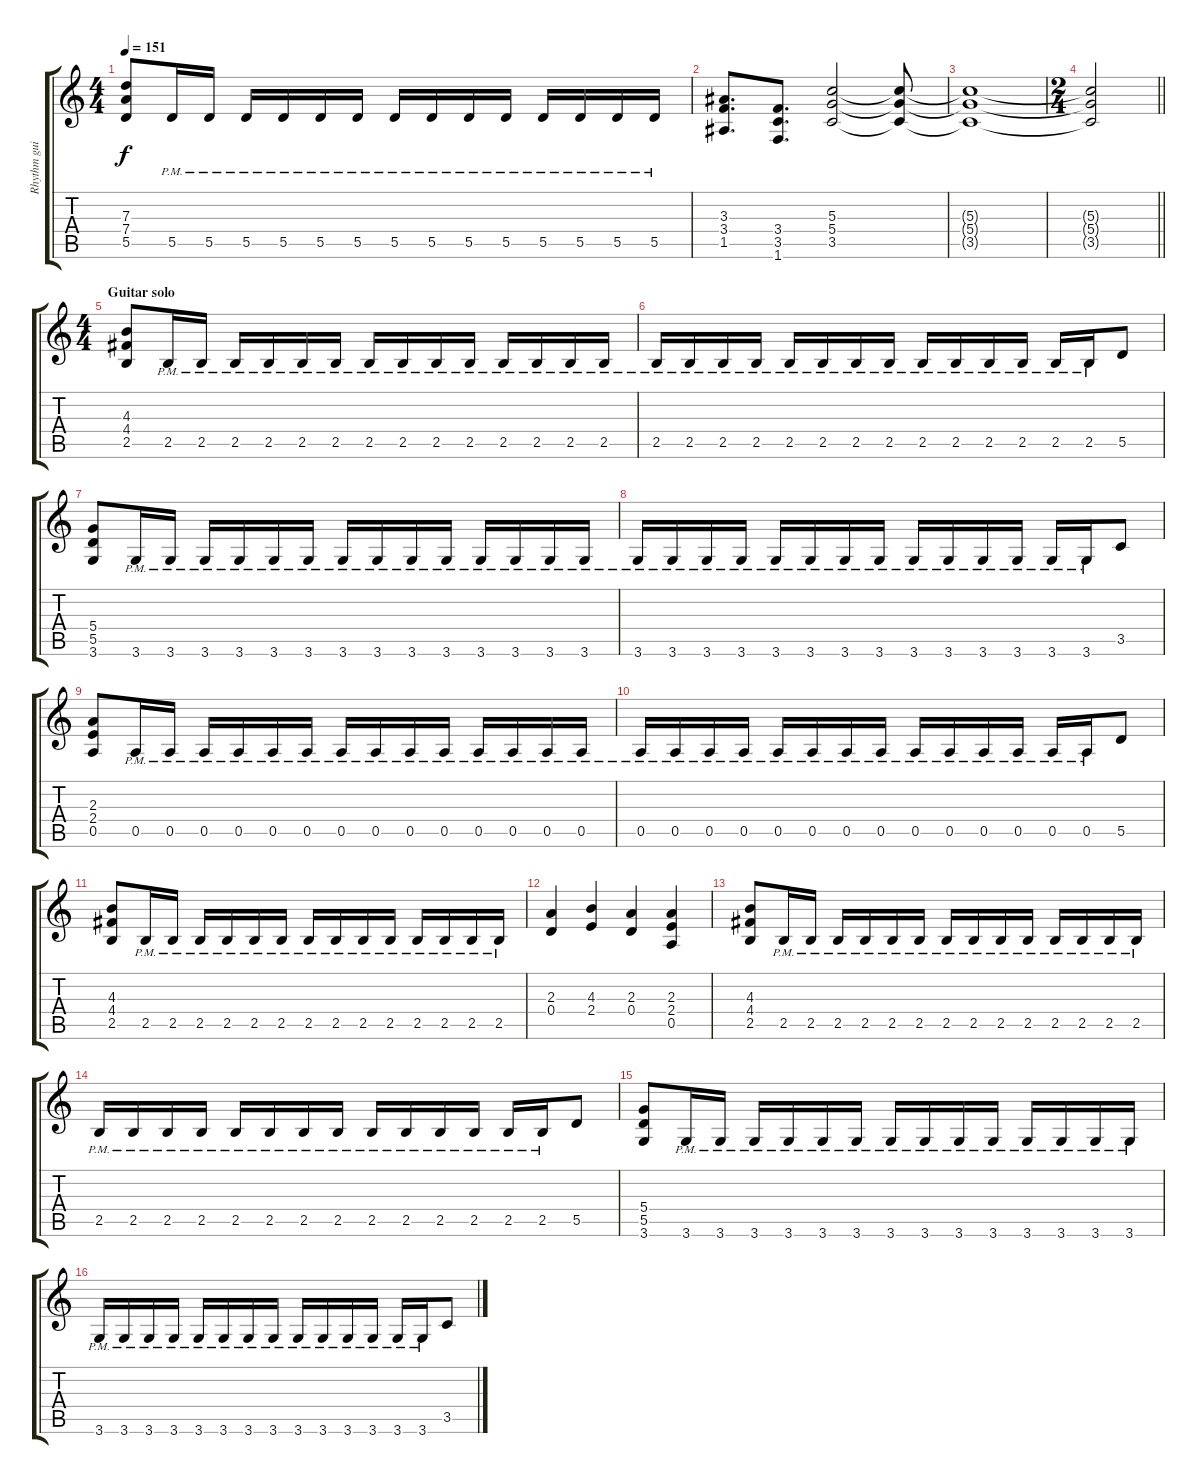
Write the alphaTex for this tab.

\track ("Rhythm guitar" "Rhythm gui") {instrument distortionguitar}
\staff {score tabs}
\tuning (E4 B3 G3 D3 A2 E2) {hide}
\ts (4 4)
\tempo 151
\clef g2
\ks c
(7.3 7.4 5.5).8{dy f} 5.5{pm}.16 5.5{pm}.16 5.5{pm}.16 5.5{pm}.16 5.5{pm}.16 5.5{pm}.16 5.5{pm}.16 5.5{pm}.16 5.5{pm}.16 5.5{pm}.16 5.5{pm}.16 5.5{pm}.16 5.5{pm}.16 5.5{pm}.16 |
(3.3 3.4 1.5).8{d} (3.4 3.5 1.6).8{d} (5.3 5.4 3.5).2 (5.3{t} 5.4{t} 3.5{t}).8 |
(5.3{t} 5.4{t} 3.5{t}).1 |
\ts (2 4)
\barLineRight lightlight
(5.3{t} 5.4{t} 3.5{t}).2 |
\ts (4 4)
\section ("" "Guitar solo")
(4.3 4.4 2.5).8 2.5{pm}.16 2.5{pm}.16 2.5{pm}.16 2.5{pm}.16 2.5{pm}.16 2.5{pm}.16 2.5{pm}.16 2.5{pm}.16 2.5{pm}.16 2.5{pm}.16 2.5{pm}.16 2.5{pm}.16 2.5{pm}.16 2.5{pm}.16 |
2.5{pm}.16 2.5{pm}.16 2.5{pm}.16 2.5{pm}.16 2.5{pm}.16 2.5{pm}.16 2.5{pm}.16 2.5{pm}.16 2.5{pm}.16 2.5{pm}.16 2.5{pm}.16 2.5{pm}.16 2.5{pm}.16 2.5{pm}.16 5.5.8 |
(5.4 5.5 3.6).8 3.6{pm}.16 3.6{pm}.16 3.6{pm}.16 3.6{pm}.16 3.6{pm}.16 3.6{pm}.16 3.6{pm}.16 3.6{pm}.16 3.6{pm}.16 3.6{pm}.16 3.6{pm}.16 3.6{pm}.16 3.6{pm}.16 3.6{pm}.16 |
3.6{pm}.16 3.6{pm}.16 3.6{pm}.16 3.6{pm}.16 3.6{pm}.16 3.6{pm}.16 3.6{pm}.16 3.6{pm}.16 3.6{pm}.16 3.6{pm}.16 3.6{pm}.16 3.6{pm}.16 3.6{pm}.16 3.6{pm}.16 3.5.8 |
(2.3 2.4 0.5).8 0.5{pm}.16 0.5{pm}.16 0.5{pm}.16 0.5{pm}.16 0.5{pm}.16 0.5{pm}.16 0.5{pm}.16 0.5{pm}.16 0.5{pm}.16 0.5{pm}.16 0.5{pm}.16 0.5{pm}.16 0.5{pm}.16 0.5{pm}.16 |
0.5{pm}.16 0.5{pm}.16 0.5{pm}.16 0.5{pm}.16 0.5{pm}.16 0.5{pm}.16 0.5{pm}.16 0.5{pm}.16 0.5{pm}.16 0.5{pm}.16 0.5{pm}.16 0.5{pm}.16 0.5{pm}.16 0.5{pm}.16 5.5.8 |
(4.3 4.4 2.5).8 2.5{pm}.16 2.5{pm}.16 2.5{pm}.16 2.5{pm}.16 2.5{pm}.16 2.5{pm}.16 2.5{pm}.16 2.5{pm}.16 2.5{pm}.16 2.5{pm}.16 2.5{pm}.16 2.5{pm}.16 2.5{pm}.16 2.5{pm}.16 |
(2.3 0.4).4 (4.3 2.4).4 (2.3 0.4).4 (2.3 2.4 0.5).4 |
(4.3 4.4 2.5).8 2.5{pm}.16 2.5{pm}.16 2.5{pm}.16 2.5{pm}.16 2.5{pm}.16 2.5{pm}.16 2.5{pm}.16 2.5{pm}.16 2.5{pm}.16 2.5{pm}.16 2.5{pm}.16 2.5{pm}.16 2.5{pm}.16 2.5{pm}.16 |
2.5{pm}.16 2.5{pm}.16 2.5{pm}.16 2.5{pm}.16 2.5{pm}.16 2.5{pm}.16 2.5{pm}.16 2.5{pm}.16 2.5{pm}.16 2.5{pm}.16 2.5{pm}.16 2.5{pm}.16 2.5{pm}.16 2.5{pm}.16 5.5.8 |
(5.4 5.5 3.6).8 3.6{pm}.16 3.6{pm}.16 3.6{pm}.16 3.6{pm}.16 3.6{pm}.16 3.6{pm}.16 3.6{pm}.16 3.6{pm}.16 3.6{pm}.16 3.6{pm}.16 3.6{pm}.16 3.6{pm}.16 3.6{pm}.16 3.6{pm}.16 |
3.6{pm}.16 3.6{pm}.16 3.6{pm}.16 3.6{pm}.16 3.6{pm}.16 3.6{pm}.16 3.6{pm}.16 3.6{pm}.16 3.6{pm}.16 3.6{pm}.16 3.6{pm}.16 3.6{pm}.16 3.6{pm}.16 3.6{pm}.16 3.5.8
